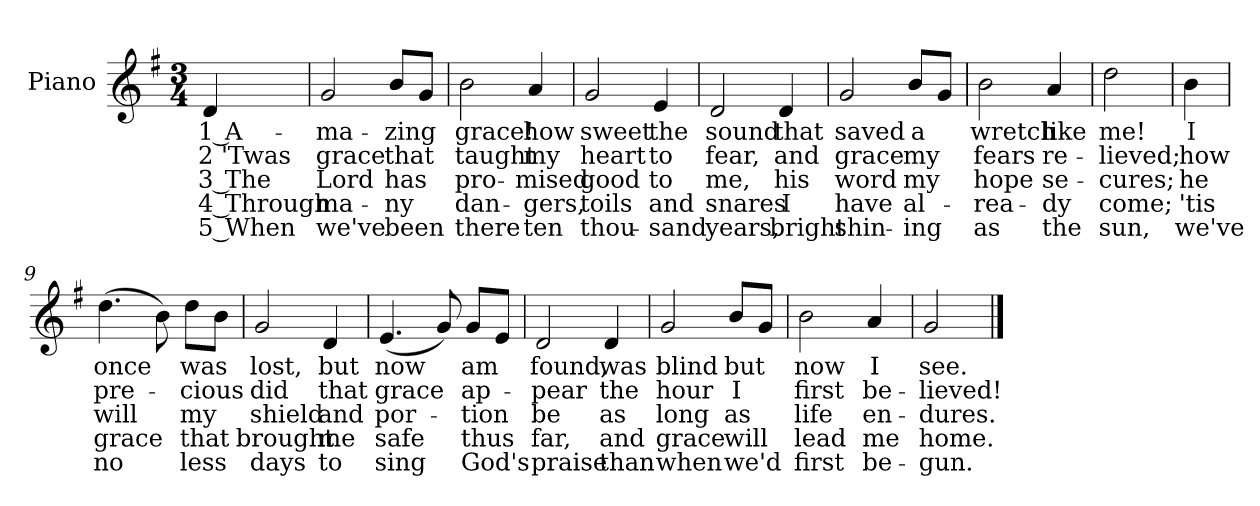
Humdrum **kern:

**kern	**text	**text	**text	**text	**text
*part1	*part1	*part1	*part1	*part1	*part1
*staff1	*staff1	*staff1	*staff1	*staff1	*staff1
*I"Piano	*	*	*	*	*
*I'Pno.	*	*	*	*	*
!!LO:PB:g=z
*clefG2	*	*	*	*	*
*k[f#]	*	*	*	*	*
*G:	*	*	*	*	*
*M3/4	*	*	*	*	*
=	=	=	=	=	=
!	!LO:LY:b:color=#000000	!LO:LY:b:color=#000000	!LO:LY:b:color=#000000	!LO:LY:b:color=#000000	!LO:LY:b:color=#000000
4di/	1 A-	2 'Twas	3 The	4 Through	5 When
=1	=1	=1	=1	=1	=1
!	!LO:LY:b:color=#000000	!LO:LY:b:color=#000000	!LO:LY:b:color=#000000	!LO:LY:b:color=#000000	!LO:LY:b:color=#000000
2gi/	-ma-	grace	Lord	ma-	-we've
!	!LO:LY:b:color=#000000	!LO:LY:b:color=#000000	!LO:LY:b:color=#000000	!LO:LY:b:color=#000000	!LO:LY:b:color=#000000
8bi/L	-zing	that	has	ny	been
8gi/J	.	.	.	.	.
=2	=2	=2	=2	=2	=2
!	!LO:LY:b:color=#000000	!LO:LY:b:color=#000000	!LO:LY:b:color=#000000	!LO:LY:b:color=#000000	!LO:LY:b:color=#000000
2bi\	grace!	taught	pro-	-dan-	-there
!	!LO:LY:b:color=#000000	!LO:LY:b:color=#000000	!LO:LY:b:color=#000000	!LO:LY:b:color=#000000	!LO:LY:b:color=#000000
4ai/	how	my	mised	gers,	ten
=3	=3	=3	=3	=3	=3
!	!LO:LY:b:color=#000000	!LO:LY:b:color=#000000	!LO:LY:b:color=#000000	!LO:LY:b:color=#000000	!LO:LY:b:color=#000000
2gi/	sweet	heart	good	toils	thou-
!	!LO:LY:b:color=#000000	!LO:LY:b:color=#000000	!LO:LY:b:color=#000000	!LO:LY:b:color=#000000	!LO:LY:b:color=#000000
4ei/	the	to	-to	and	sand
=4	=4	=4	=4	=4	=4
!	!LO:LY:b:color=#000000	!LO:LY:b:color=#000000	!LO:LY:b:color=#000000	!LO:LY:b:color=#000000	!LO:LY:b:color=#000000
2di/	sound	fear,	me,	snares	years,
!	!LO:LY:b:color=#000000	!LO:LY:b:color=#000000	!LO:LY:b:color=#000000	!LO:LY:b:color=#000000	!LO:LY:b:color=#000000
4di/	that	and	his	I	bright
=5	=5	=5	=5	=5	=5
!	!LO:LY:b:color=#000000	!LO:LY:b:color=#000000	!LO:LY:b:color=#000000	!LO:LY:b:color=#000000	!LO:LY:b:color=#000000
2gi/	saved	grace	word	have	shin-
!	!LO:LY:b:color=#000000	!LO:LY:b:color=#000000	!LO:LY:b:color=#000000	!LO:LY:b:color=#000000	!LO:LY:b:color=#000000
8bi/L	a	my	-my	al-	-ing
8gi/J	.	.	.	.	.
!!LO:LB:g=z
=6	=6	=6	=6	=6	=6
!	!LO:LY:b:color=#000000	!LO:LY:b:color=#000000	!LO:LY:b:color=#000000	!LO:LY:b:color=#000000	!LO:LY:b:color=#000000
2bi\	wretch	fears	hope	rea-	-as
!	!LO:LY:b:color=#000000	!LO:LY:b:color=#000000	!LO:LY:b:color=#000000	!LO:LY:b:color=#000000	!LO:LY:b:color=#000000
4ai/	like	re-	se-	-dy	the
=7	=7	=7	=7	=7	=7
!	!LO:LY:b:color=#000000	!LO:LY:b:color=#000000	!LO:LY:b:color=#000000	!LO:LY:b:color=#000000	!LO:LY:b:color=#000000
2ddi\	me!	-lieved;	cures;	come;	sun,
=8	=8	=8	=8	=8	=8
!	!LO:LY:b:color=#000000	!LO:LY:b:color=#000000	!LO:LY:b:color=#000000	!LO:LY:b:color=#000000	!LO:LY:b:color=#000000
4bi\	I	how	he	'tis	we've
=9	=9	=9	=9	=9	=9
!	!LO:LY:b:color=#000000	!LO:LY:b:color=#000000	!LO:LY:b:color=#000000	!LO:LY:b:color=#000000	!LO:LY:b:color=#000000
(4.ddi\	once	pre-	will	grace	no
8bi\)	.	.	.	.	.
!	!LO:LY:b:color=#000000	!LO:LY:b:color=#000000	!LO:LY:b:color=#000000	!LO:LY:b:color=#000000	!LO:LY:b:color=#000000
8ddi\L	was	-cious	my	that	less
8bi\J	.	.	.	.	.
=10	=10	=10	=10	=10	=10
!	!LO:LY:b:color=#000000	!LO:LY:b:color=#000000	!LO:LY:b:color=#000000	!LO:LY:b:color=#000000	!LO:LY:b:color=#000000
2gi/	lost,	did	shield	brought	days
!	!LO:LY:b:color=#000000	!LO:LY:b:color=#000000	!LO:LY:b:color=#000000	!LO:LY:b:color=#000000	!LO:LY:b:color=#000000
4di/	but	that	and	me	to
!!LO:LB:g=z
=11	=11	=11	=11	=11	=11
!	!LO:LY:b:color=#000000	!LO:LY:b:color=#000000	!LO:LY:b:color=#000000	!LO:LY:b:color=#000000	!LO:LY:b:color=#000000
(4.ei/	now	grace	por-	-safe	sing
8gi/)	.	.	.	.	.
!	!LO:LY:b:color=#000000	!LO:LY:b:color=#000000	!LO:LY:b:color=#000000	!LO:LY:b:color=#000000	!LO:LY:b:color=#000000
8gi/L	am	ap-	tion	thus	God's
8ei/J	.	.	.	.	.
=12	=12	=12	=12	=12	=12
!	!LO:LY:b:color=#000000	!LO:LY:b:color=#000000	!LO:LY:b:color=#000000	!LO:LY:b:color=#000000	!LO:LY:b:color=#000000
2di/	found,	-pear	be	far,	praise
!	!LO:LY:b:color=#000000	!LO:LY:b:color=#000000	!LO:LY:b:color=#000000	!LO:LY:b:color=#000000	!LO:LY:b:color=#000000
4di/	was	the	as	and	than
=13	=13	=13	=13	=13	=13
!	!LO:LY:b:color=#000000	!LO:LY:b:color=#000000	!LO:LY:b:color=#000000	!LO:LY:b:color=#000000	!LO:LY:b:color=#000000
2gi/	blind	hour	long	grace	when
!	!LO:LY:b:color=#000000	!LO:LY:b:color=#000000	!LO:LY:b:color=#000000	!LO:LY:b:color=#000000	!LO:LY:b:color=#000000
8bi/L	but	I	as	will	we'd
8gi/J	.	.	.	.	.
=14	=14	=14	=14	=14	=14
!	!LO:LY:b:color=#000000	!LO:LY:b:color=#000000	!LO:LY:b:color=#000000	!LO:LY:b:color=#000000	!LO:LY:b:color=#000000
2bi\	now	first	life	lead	first
!	!LO:LY:b:color=#000000	!LO:LY:b:color=#000000	!LO:LY:b:color=#000000	!LO:LY:b:color=#000000	!LO:LY:b:color=#000000
4ai/	I	be-	en-	-me	be-
=15	=15	=15	=15	=15	=15
!	!LO:LY:b:color=#000000	!LO:LY:b:color=#000000	!LO:LY:b:color=#000000	!LO:LY:b:color=#000000	!LO:LY:b:color=#000000
2gi/	see.	-lieved!	-dures.	home.	gun.
==	==	==	==	==	==
*-	*-	*-	*-	*-	*-
